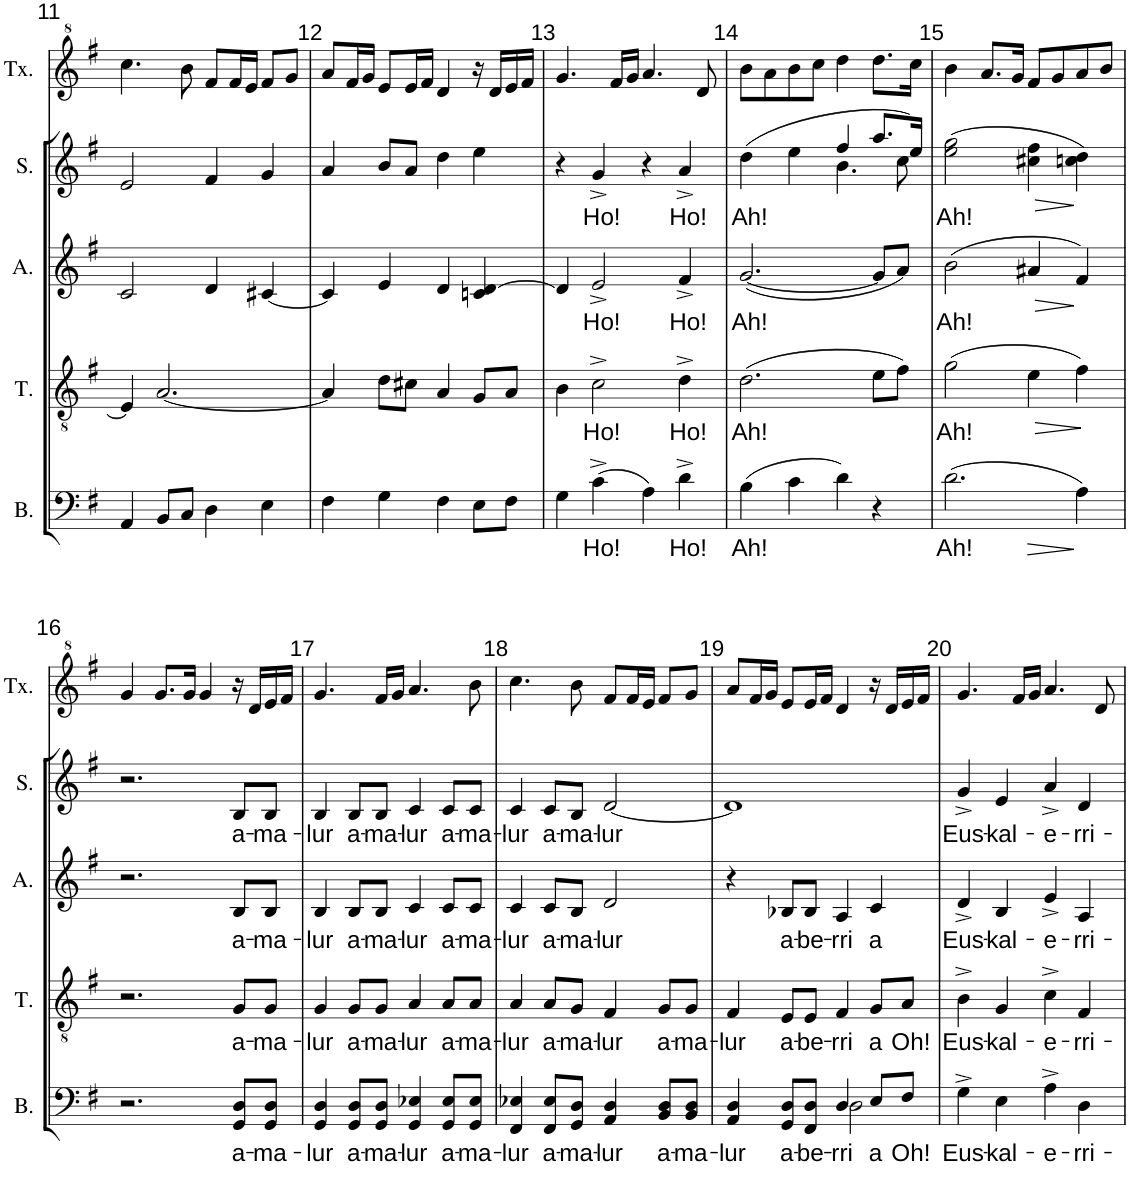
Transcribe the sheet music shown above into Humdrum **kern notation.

**kern	**text	**kern	**text	**dynam	**kern	**text	**dynam	**kern	**text	**dynam	**kern
*part5	*part5	*part4	*part4	*part4	*part3	*part3	*part3	*part2	*part2	*part2	*part1
*staff5	*staff5	*staff4	*staff4	*staff4	*staff3	*staff3	*staff3	*staff2	*staff2	*staff2	*staff1
*I"Basse	*	*I"Ténor	*	*	*I"Alto	*	*	*I"Soprano	*	*	*I"Txistu
*I'B.	*	*I'T.	*	*	*I'A.	*	*	*I'S.	*	*	*I'Tx.
!!LO:PB:g=z
*clefF4	*	*clefGv2	*	*	*clefG2	*	*	*clefG2	*	*	*clefG^2
*	*	*	*	*	*	*	*	*	*	*	*Trd-7c-12
*k[f#]	*	*k[f#]	*	*	*k[f#]	*	*	*k[f#]	*	*	*k[f#]
*M4/4	*	*M4/4	*	*	*M4/4	*	*	*M4/4	*	*	*M4/4
=11	=11	=11	=11	=11	=11	=11	=11	=11	=11	=11	=11
4AA/	.	4E/]	.	.	2c/	.	.	2e/	.	.	4.ccc\
8BB/L	.	[2.A/	.	.	.	.	.	.	.	.	.
8C/J	.	.	.	.	.	.	.	.	.	.	8bb\
4D\	.	.	.	.	4d/	.	.	4f#/	.	.	8ff#/L
.	.	.	.	.	.	.	.	.	.	.	16ff#/L
.	.	.	.	.	.	.	.	.	.	.	16ee/JJ
4E\	.	.	.	.	[4c#X/	.	.	4g/	.	.	8ff#/L
.	.	.	.	.	.	.	.	.	.	.	8gg/J
=12	=12	=12	=12	=12	=12	=12	=12	=12	=12	=12	=12
4F#\	.	4A/]	.	.	4c#/]	.	.	4a/	.	.	8aa/L
.	.	.	.	.	.	.	.	.	.	.	16ff#/L
.	.	.	.	.	.	.	.	.	.	.	16gg/JJ
4G\	.	8d\L	.	.	4e/	.	.	8b/L	.	.	8ee/L
.	.	8c#X\J	.	.	.	.	.	8a/J	.	.	16ee/L
.	.	.	.	.	.	.	.	.	.	.	16ff#/JJ
4F#\	.	4A/	.	.	4d/	.	.	4dd\	.	.	4dd/
8E\L	.	8G/L	.	.	4cn/ [4d/	.	.	4ee\	.	.	16r
.	.	.	.	.	.	.	.	.	.	.	16dd/LL
8F#\J	.	8A/J	.	.	.	.	.	.	.	.	16ee/
.	.	.	.	.	.	.	.	.	.	.	16ff#/JJ
=13	=13	=13	=13	=13	=13	=13	=13	=13	=13	=13	=13
4G\	.	4B\	.	.	4d/]	.	.	4r	.	.	4.gg/
!	!LO:LY:b	!	!LO:LY:b	!	!	!LO:LY:b	!	!	!LO:LY:b	!	!
(4c^\	Ho!	2c^\	Ho!	.	2e^/	Ho!	.	4g^/	Ho!	.	.
.	.	.	.	.	.	.	.	.	.	.	16ff#/LL
.	.	.	.	.	.	.	.	.	.	.	16gg/JJ
4A\)	.	.	.	.	.	.	.	4r	.	.	4.aa/
!	!LO:LY:b	!	!LO:LY:b	!	!	!LO:LY:b	!	!	!LO:LY:b	!	!
4d^\	Ho!	4d^\	Ho!	.	4f#^/	Ho!	.	4a^/	Ho!	.	.
.	.	.	.	.	.	.	.	.	.	.	8dd/
=14	=14	=14	=14	=14	=14	=14	=14	=14	=14	=14	=14
!	!LO:LY:b	!	!LO:LY:b	!	!	!LO:LY:b	!	!	!LO:LY:b	!	!
*	*	*	*	*	*	*	*	*^	*	*	*
(4B\	Ah!	(2.d\	Ah!	.	([2.g/	Ah!	.	(4dd\	2ryy	Ah!	.	8bb\L
.	.	.	.	.	.	.	.	.	.	.	.	8aa\
4c\	.	.	.	.	.	.	.	4ee\	.	.	.	8bb\
.	.	.	.	.	.	.	.	.	.	.	.	8ccc\J
4d\)	.	.	.	.	.	.	.	4ff#/	4.b\	.	.	4ddd\
4r	.	8e\L	.	.	8g/L]	.	.	8.aa/L	.	.	.	8.ddd\L
.	.	8f#\J)	.	.	8a/J)	.	.	.	8cc\	.	.	.
.	.	.	.	.	.	.	.	16ee/Jk)	.	.	.	16ccc\Jk
*	*	*	*	*	*	*	*	*v	*v	*	*	*
=15	=15	=15	=15	=15	=15	=15	=15	=15	=15	=15	=15
!	!LO:LY:b	!	!LO:LY:b	!	!	!LO:LY:b	!	!	!LO:LY:b	!	!
(2.d\	Ah!	(2g\	Ah!	.	(2b\	Ah!	.	(2ee\ 2gg\	Ah!	.	4bb\
.	.	.	.	.	.	.	.	.	.	.	8.aa/L
.	.	.	.	.	.	.	.	.	.	.	16gg/Jk
!	!	!	!	!LO:HP:b	!	!	!LO:HP:b	!	!	!LO:HP:b	!
.	.	4e\	.	>	4a#X/	.	>	4cc#X\ 4ff#\	.	>	8ff#/L
.	.	.	.	.	.	.	.	.	.	.	8gg/
4A\)	.	4f#\)	.	]	4f#/)	.	]	4ccn\ 4dd\)	.	]	8aa/
.	.	.	.	.	.	.	.	.	.	.	8bb/J
!!LO:LB:g=z
=16	=16	=16	=16	=16	=16	=16	=16	=16	=16	=16	=16
2.r	.	2.r	.	.	2.r	.	.	2.r	.	.	4gg/
.	.	.	.	.	.	.	.	.	.	.	8.gg/L
.	.	.	.	.	.	.	.	.	.	.	16gg/Jk
.	.	.	.	.	.	.	.	.	.	.	4gg/
!	!LO:LY:b	!	!LO:LY:b	!	!	!LO:LY:b	!	!	!LO:LY:b	!	!
8GG/ 8D/L	a-	8G/L	a-	.	8B/L	a-	.	8B/L	a-	.	16r
.	.	.	.	.	.	.	.	.	.	.	16dd/LL
!	!LO:LY:b	!	!LO:LY:b	!	!	!LO:LY:b	!	!	!LO:LY:b	!	!
8GG/ 8D/J	-ma-	8G/J	-ma-	.	8B/J	-ma-	.	8B/J	-ma-	.	16ee/
.	.	.	.	.	.	.	.	.	.	.	16ff#/JJ
=17	=17	=17	=17	=17	=17	=17	=17	=17	=17	=17	=17
!	!LO:LY:b	!	!LO:LY:b	!	!	!LO:LY:b	!	!	!LO:LY:b	!	!
4GG/ 4D/	-lur	4G/	-lur	.	4B/	-lur	.	4B/	-lur	.	4.gg/
!	!LO:LY:b	!	!LO:LY:b	!	!	!LO:LY:b	!	!	!LO:LY:b	!	!
8GG/ 8D/L	a-	8G/L	a-	.	8B/L	a-	.	8B/L	a-	.	.
!	!LO:LY:b	!	!LO:LY:b	!	!	!LO:LY:b	!	!	!LO:LY:b	!	!
8GG/ 8D/J	-ma-	8G/J	-ma-	.	8B/J	-ma-	.	8B/J	-ma-	.	16ff#/LL
.	.	.	.	.	.	.	.	.	.	.	16gg/JJ
!	!LO:LY:b	!	!LO:LY:b	!	!	!LO:LY:b	!	!	!LO:LY:b	!	!
4GG/ 4E-X/	-lur	4A/	-lur	.	4c/	-lur	.	4c/	-lur	.	4.aa/
!	!LO:LY:b	!	!LO:LY:b	!	!	!LO:LY:b	!	!	!LO:LY:b	!	!
8GG/ 8E-/L	a-	8A/L	a-	.	8c/L	a-	.	8c/L	a-	.	.
!	!LO:LY:b	!	!LO:LY:b	!	!	!LO:LY:b	!	!	!LO:LY:b	!	!
8GG/ 8E-/J	-ma-	8A/J	-ma-	.	8c/J	-ma-	.	8c/J	-ma-	.	8bb\
=18	=18	=18	=18	=18	=18	=18	=18	=18	=18	=18	=18
!	!LO:LY:b	!	!LO:LY:b	!	!	!LO:LY:b	!	!	!LO:LY:b	!	!
4FF#/ 4E-X/	-lur	4A/	-lur	.	4c/	-lur	.	4c/	-lur	.	4.ccc\
!	!LO:LY:b	!	!LO:LY:b	!	!	!LO:LY:b	!	!	!LO:LY:b	!	!
8FF#/ 8E-/L	a-	8A/L	a-	.	8c/L	a-	.	8c/L	a-	.	.
!	!LO:LY:b	!	!LO:LY:b	!	!	!LO:LY:b	!	!	!LO:LY:b	!	!
8GG/ 8D/J	-ma-	8G/J	-ma-	.	8B/J	-ma-	.	8B/J	-ma-	.	8bb\
!	!LO:LY:b	!	!LO:LY:b	!	!	!LO:LY:b	!	!	!LO:LY:b	!	!
4AA/ 4D/	-lur	4F#/	-lur	.	2d/	-lur	.	[2d/	-lur	.	8ff#/L
.	.	.	.	.	.	.	.	.	.	.	16ff#/L
.	.	.	.	.	.	.	.	.	.	.	16ee/JJ
!	!LO:LY:b	!	!LO:LY:b	!	!	!	!	!	!	!	!
8BB/ 8D/L	a-	8G/L	a-	.	.	.	.	.	.	.	8ff#/L
!	!LO:LY:b	!	!LO:LY:b	!	!	!	!	!	!	!	!
8BB/ 8D/J	-ma-	8G/J	-ma-	.	.	.	.	.	.	.	8gg/J
=19	=19	=19	=19	=19	=19	=19	=19	=19	=19	=19	=19
!	!LO:LY:b	!	!LO:LY:b	!	!	!	!	!	!	!	!
*^	*	*	*	*	*	*	*	*	*	*	*
4AA/ 4D/	2ryy	-lur	4F#/	-lur	.	4r	.	.	1d]	.	.	8aa/L
.	.	.	.	.	.	.	.	.	.	.	.	16ff#/L
.	.	.	.	.	.	.	.	.	.	.	.	16gg/JJ
!	!	!LO:LY:b	!	!LO:LY:b	!	!	!LO:LY:b	!	!	!	!	!
8GG/ 8D/L	.	a-	8E/L	a-	.	8B-X/L	a-	.	.	.	.	8ee/L
!	!	!LO:LY:b	!	!LO:LY:b	!	!	!LO:LY:b	!	!	!	!	!
8FF#/ 8D/J	.	-be-	8E/J	-be-	.	8B-/J	-be-	.	.	.	.	16ee/L
.	.	.	.	.	.	.	.	.	.	.	.	16ff#/JJ
!	!	!LO:LY:b	!	!LO:LY:b	!	!	!LO:LY:b	!	!	!	!	!
4D/	2D\	-rri	4F#/	-rri	.	4A/	-rri	.	.	.	.	4dd/
!	!	!LO:LY:b	!	!LO:LY:b	!	!	!LO:LY:b	!	!	!	!	!
8E/L	.	-a	8G/L	-a	.	4c/	-a	.	.	.	.	16r
.	.	.	.	.	.	.	.	.	.	.	.	16dd/LL
!	!	!LO:LY:b	!	!LO:LY:b	!	!	!	!	!	!	!	!
8F#/J	.	Oh!	8A/J	Oh!	.	.	.	.	.	.	.	16ee/
.	.	.	.	.	.	.	.	.	.	.	.	16ff#/JJ
*v	*v	*	*	*	*	*	*	*	*	*	*	*
=20	=20	=20	=20	=20	=20	=20	=20	=20	=20	=20	=20
!	!LO:LY:b	!	!LO:LY:b	!	!	!LO:LY:b	!	!	!LO:LY:b	!	!
4G^\	Eus-	4B^\	Eus-	.	4d^/	Eus-	.	4g^/	Eus-	.	4.gg/
!	!LO:LY:b	!	!LO:LY:b	!	!	!LO:LY:b	!	!	!LO:LY:b	!	!
4E\	-kal-	4G/	-kal-	.	4B/	-kal-	.	4e/	-kal-	.	.
.	.	.	.	.	.	.	.	.	.	.	16ff#/LL
.	.	.	.	.	.	.	.	.	.	.	16gg/JJ
!	!LO:LY:b	!	!LO:LY:b	!	!	!LO:LY:b	!	!	!LO:LY:b	!	!
4A^\	-e-	4c^\	-e-	.	4e^/	-e-	.	4a^/	-e-	.	4.aa/
!	!LO:LY:b	!	!LO:LY:b	!	!	!LO:LY:b	!	!	!LO:LY:b	!	!
4D\	-rri-	4F#/	-rri-	.	4A/	-rri-	.	4d/	-rri-	.	.
.	.	.	.	.	.	.	.	.	.	.	8dd/
=	=	=	=	=	=	=	=	=	=	=	=
*-	*-	*-	*-	*-	*-	*-	*-	*-	*-	*-	*-
